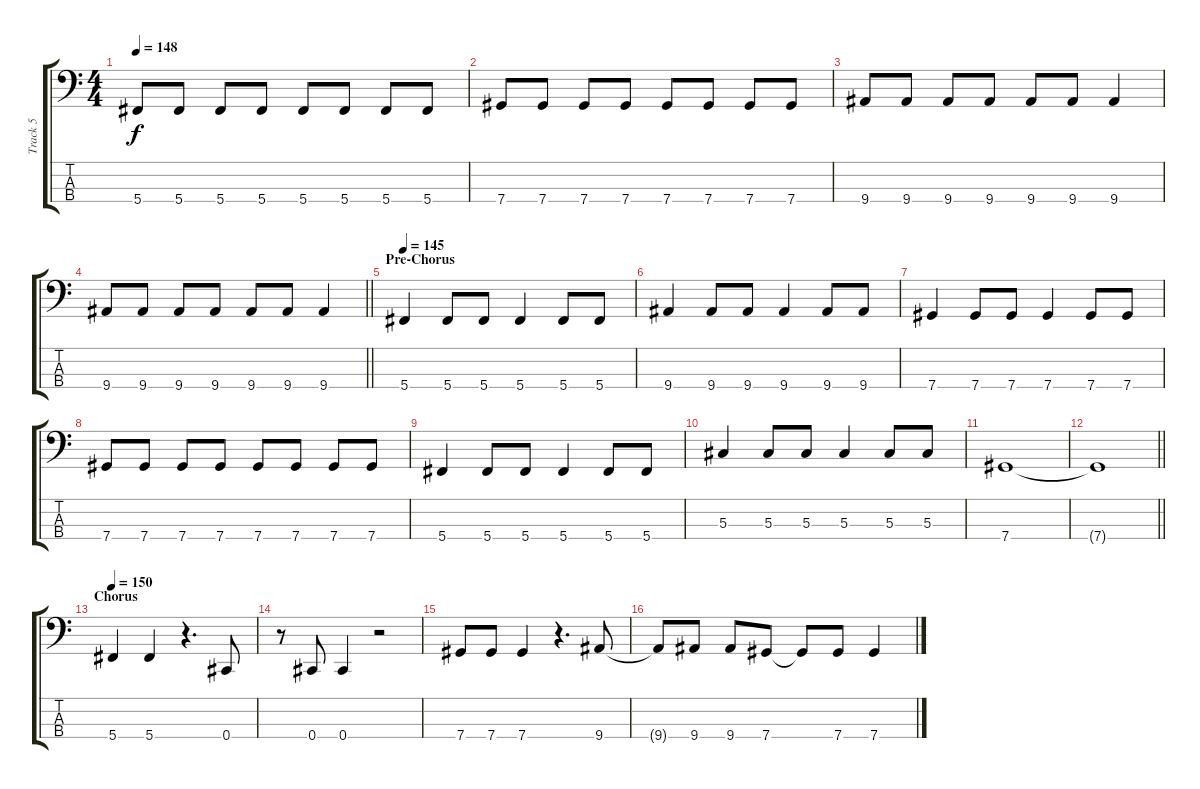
\track ("Track 5" "Track 5") {instrument electricbasspick}
\staff {score tabs}
\tuning (Gb2 Db2 Ab1 Db1) {hide}
\ts (4 4)
\tempo 148
\clef f4
\ks c
5.4.8{dy f} 5.4.8 5.4.8 5.4.8 5.4.8 5.4.8 5.4.8 5.4.8 |
7.4.8 7.4.8 7.4.8 7.4.8 7.4.8 7.4.8 7.4.8 7.4.8 |
9.4.8 9.4.8 9.4.8 9.4.8 9.4.8 9.4.8 9.4.4 |
\barLineRight lightlight
9.4.8 9.4.8 9.4.8 9.4.8 9.4.8 9.4.8 9.4.4 |
\section ("" "Pre-Chorus")
\tempo 145
5.4.4 5.4.8 5.4.8 5.4.4 5.4.8 5.4.8 |
9.4.4 9.4.8 9.4.8 9.4.4 9.4.8 9.4.8 |
7.4.4 7.4.8 7.4.8 7.4.4 7.4.8 7.4.8 |
7.4.8 7.4.8 7.4.8 7.4.8 7.4.8 7.4.8 7.4.8 7.4.8 |
5.4.4 5.4.8 5.4.8 5.4.4 5.4.8 5.4.8 |
5.3.4 5.3.8 5.3.8 5.3.4 5.3.8 5.3.8 |
7.4.1 |
\barLineRight lightlight
7.4{t}.1 |
\section ("" "Chorus")
\tempo 150
5.4.4 5.4.4 r.4{d} 0.4.8 |
r.8 0.4.8 0.4.4 r.2 |
7.4.8 7.4.8 7.4.4 r.4{d} 9.4.8 |
9.4{t}.8 9.4.8 9.4.8 7.4.8 7.4{t}.8 7.4.8 7.4.4
